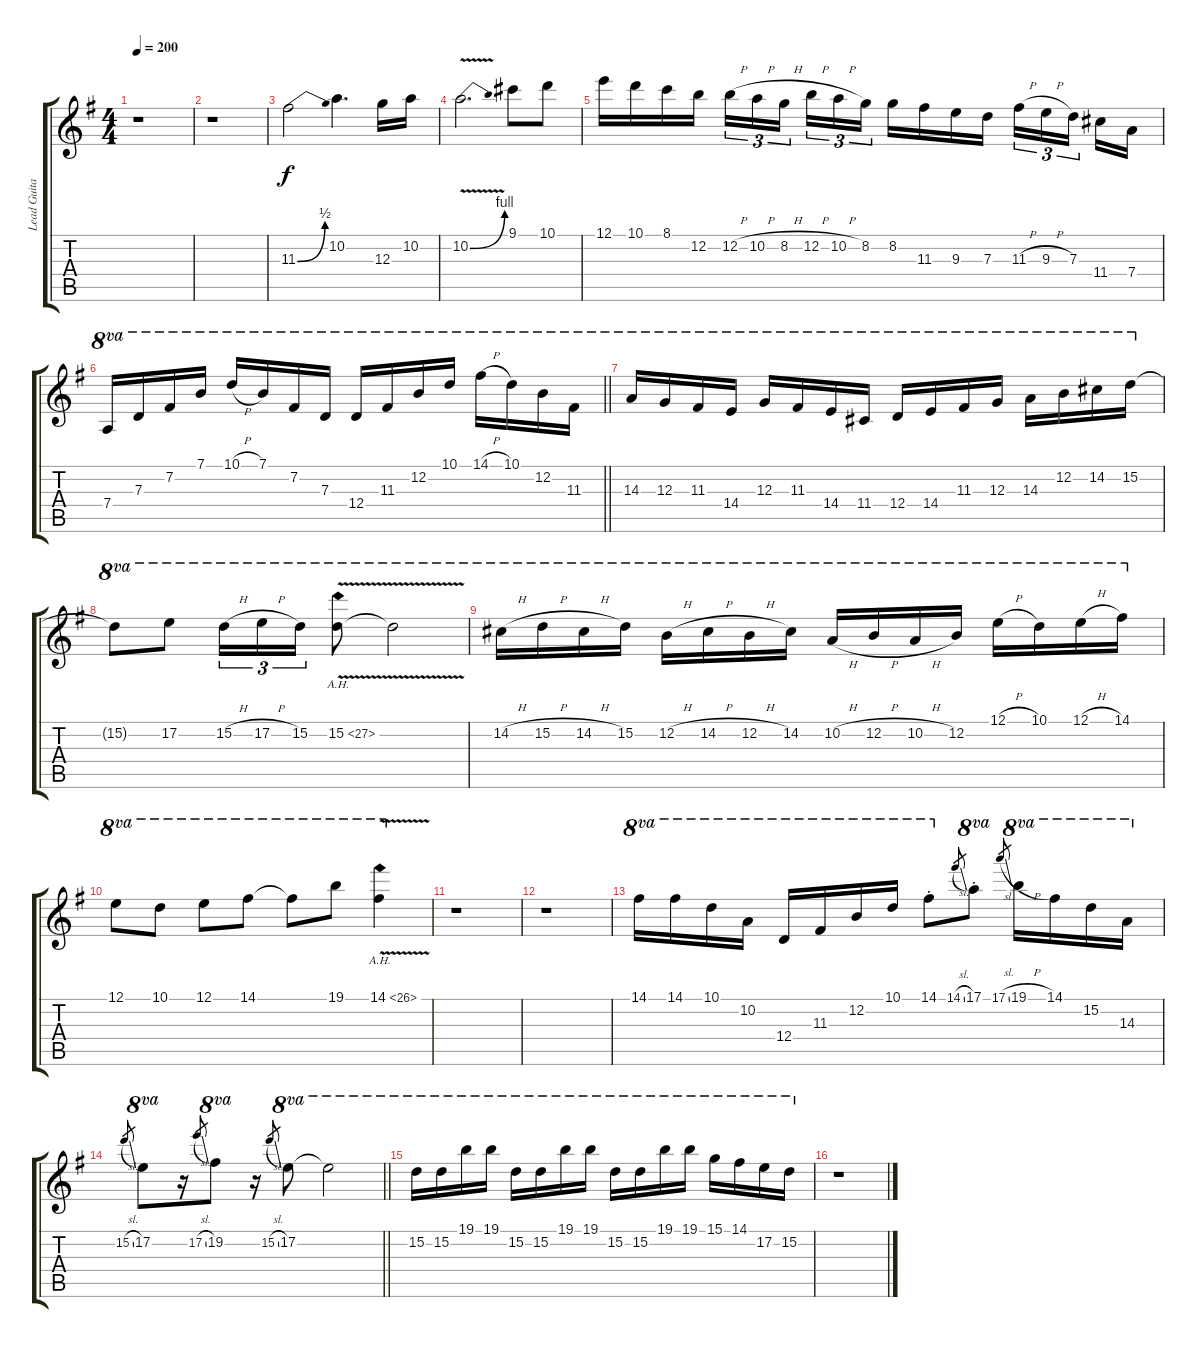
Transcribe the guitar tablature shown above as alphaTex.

\track ("Lead Guitar B" "Lead Guita") {instrument distortionguitar}
\staff {score tabs}
\tuning (E4 B3 G3 D3 A2 E2) {hide}
\ts (4 4)
\tempo 200
\clef g2
\ks g
r.1{dy f} |
r.1 |
11.3{be (bend 0 0 60 2)}.2 10.2.4{d} 12.3.16 10.2.16 |
10.2{be (bend 0 0 60 4) v}.2{d} 9.1.8 10.1.8 |
12.1.16 10.1.16 8.1.16 12.2.16 12.2{h}.16{tu (3 2)} 10.2{h}.16{tu (3 2)} 8.2{h}.16{tu (3 2) beam splitsecondary} 12.2{h}.16{tu (3 2)} 10.2{h}.16{tu (3 2)} 8.2.16{tu (3 2)} 8.2.16 11.3.16 9.3.16 7.3.16 11.3{h}.16{tu (3 2)} 9.3{h}.16{tu (3 2)} 7.3.16{tu (3 2) beam splitsecondary} 11.4.16 7.4.16 |
\barLineRight lightlight
7.4.16{ot 8va} 7.3.16{ot 8va} 7.2.16{ot 8va} 7.1.16{ot 8va} 10.1{h}.16{ot 8va} 7.1.16{ot 8va} 7.2.16{ot 8va} 7.3.16{ot 8va} 12.4.16{ot 8va} 11.3.16{ot 8va} 12.2.16{ot 8va} 10.1.16{ot 8va} 14.1{h}.16{ot 8va} 10.1.16{ot 8va} 12.2.16{ot 8va} 11.3.16{ot 8va} |
\section ("" "")
14.3.16{ot 8va} 12.3.16{ot 8va} 11.3.16{ot 8va} 14.4.16{ot 8va} 12.3.16{ot 8va} 11.3.16{ot 8va} 14.4.16{ot 8va} 11.4.16{ot 8va} 12.4.16{ot 8va} 14.4.16{ot 8va} 11.3.16{ot 8va} 12.3.16{ot 8va} 14.3.16{ot 8va} 12.2.16{ot 8va} 14.2.16{ot 8va} 15.2.16{ot 8va} |
15.2{t}.8{ot 8va} 17.2.8{ot 8va} 15.2{h}.16{tu (3 2) ot 8va} 17.2{h}.16{tu (3 2) ot 8va} 15.2.16{tu (3 2) ot 8va} 15.2{ah 12 v}.8{ot 8va} 15.2{t}.2{ot 8va} |
14.2{h}.16{ot 8va} 15.2{h}.16{ot 8va} 14.2{h}.16{ot 8va} 15.2.16{ot 8va} 12.2{h}.16{ot 8va} 14.2{h}.16{ot 8va} 12.2{h}.16{ot 8va} 14.2.16{ot 8va} 10.2{h}.16{ot 8va} 12.2{h}.16{ot 8va} 10.2{h}.16{ot 8va} 12.2.16{ot 8va} 12.1{h}.16{ot 8va} 10.1.16{ot 8va} 12.1{h}.16{ot 8va} 14.1.16{ot 8va} |
12.1.8{ot 8va} 10.1.8{ot 8va} 12.1.8{ot 8va} 14.1.8{ot 8va} 14.1{t}.8{ot 8va} 19.1.8{ot 8va} 14.1{ah 12 v}.4{ot 8va} |
r.1 |
r.1 |
14.1.16{ot 8va} 14.1.16{ot 8va} 10.1.16{ot 8va} 10.2.16{ot 8va} 12.4.16{ot 8va} 11.3.16{ot 8va} 12.2.16{ot 8va} 10.1.16{ot 8va} 14.1{st}.8{ot 8va} 14.1{sl}.8{gr} 17.1{st}.8{ot 8va} 17.1{sl}.8{gr} 19.1{h}.16{ot 8va} 14.1.16{ot 8va} 15.2.16{ot 8va} 14.3.16{ot 8va} |
\barLineRight lightlight
15.2{sl}.8{gr} 17.2.8{ot 8va} r.16 17.2{sl}.8{gr} 19.2.8{ot 8va} r.16 15.2{sl}.8{gr} 17.2.8{ot 8va} 17.2{t}.2{ot 8va} |
\section ("" "")
15.2.16{ot 8va} 15.2.16{ot 8va} 19.1.16{ot 8va} 19.1.16{ot 8va} 15.2.16{ot 8va} 15.2.16{ot 8va} 19.1.16{ot 8va} 19.1.16{ot 8va} 15.2.16{ot 8va} 15.2.16{ot 8va} 19.1.16{ot 8va} 19.1.16{ot 8va} 15.1.16{ot 8va} 14.1.16{ot 8va} 17.2.16{ot 8va} 15.2.16{ot 8va} |
r.1
